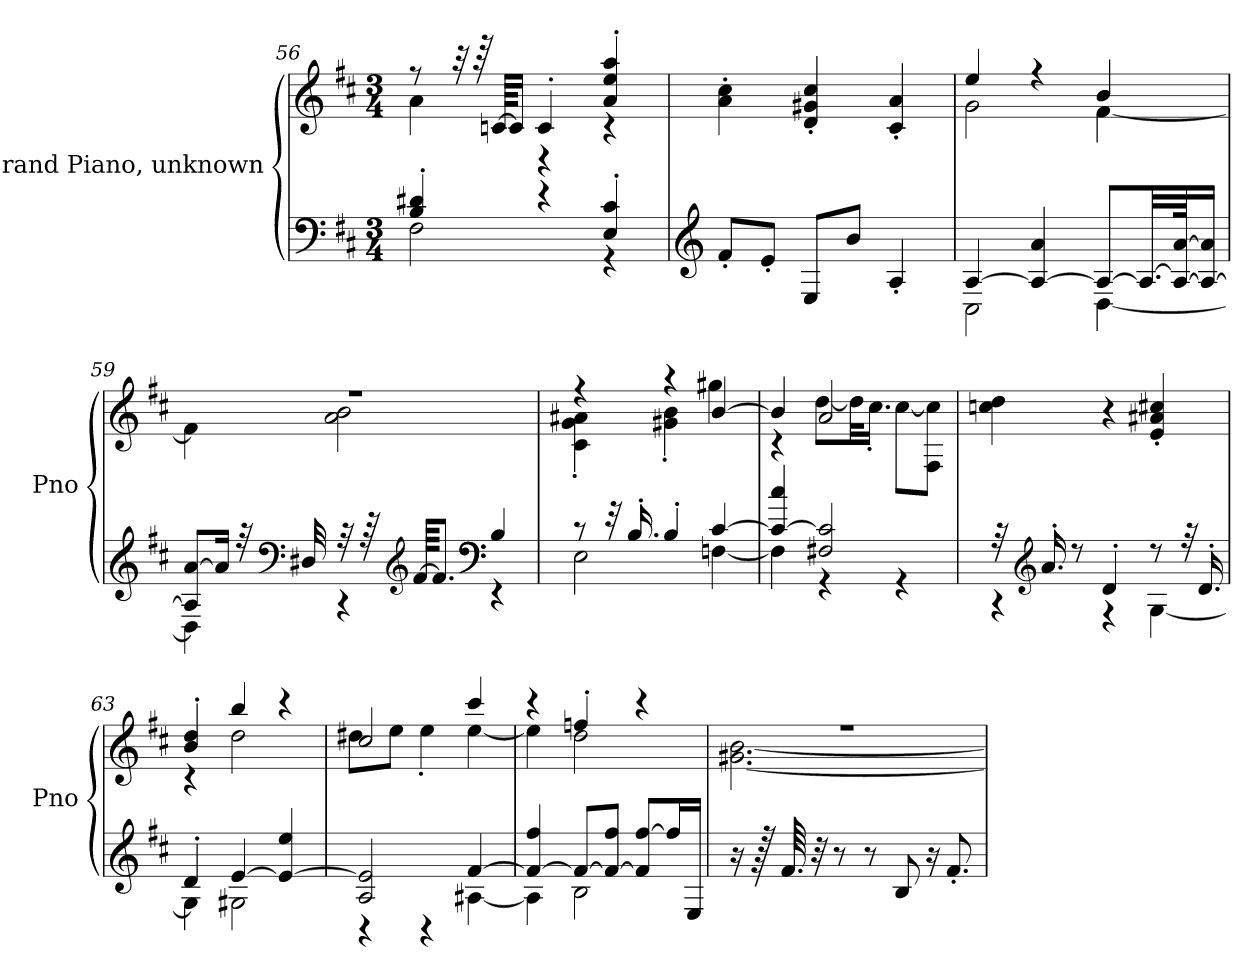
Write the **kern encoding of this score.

**kern	**kern
*part1	*part1
*staff2	*staff1
*I"Grand Piano, unknown	*
*I'Pno	*
*clefF4	*clefG2
*k[f#c#]	*k[f#c#]
*M3/4	*M3/4
=56	=56
*^	*^
4B/' 4d#X/'	2F#\	8r	4a\
.	.	32r	.
.	.	64r	.
.	.	[64cn/KKLL	.
.	.	16c/JJ]	.
4r	.	4c'/	4r
4E/' 4c#/'	4r	4a/' 4ee/' 4aa/'	4r
*v	*v	*	*
*	*v	*v
=57	=57
*clefG2	*
8f#'/L	4a\' 4cc#\'
8e'/J	.
8E/L	4d/' 4g#X/' 4cc#/'
8b/J	.
4A'/	4c#/' 4a/'
=58	=58
*^	*^
[4A/	2C#\	4ee/	2g\
4A/_ 4a/	.	4r	.
8A/L_	[4D\	4b/	[4f#\
32.A/LL_	.	.	.
64A/_ [64a/JK	.	.	.
16A/_ 16a/]JJ	.	.	.
!!LO:LB:g=z	!!
=59	=59	=59	=59
8A/] [8a/L	4D\]	2.r	4f#\]
16a/Jk]	.	.	.
32r	.	.	.
*clefF4	*	*	*
32D#X/	.	.	.
32r	4r	.	2a\ 2b\
64r	.	.	.
*clefG2	*	*	*
[64f#/KKKL	.	.	.
8.f#/J]	.	.	.
*clefF4	*	*	*
4B/	4r	.	.
=60	=60	=60	=60
8r	2E\	4r	4c#\' 4g\' 4a#X\'
32r	.	.	.
16.B'/	.	.	.
4B'/	.	4r	4g#X\' 4b\'
[4c#/	[4Fn\	[4b/	4gg#X\
=61	=61	=61	=61
4c#/_ 4cc#/	4F\]	4b/]	4r
2F#X/ 2c#/]	4r	2a/	[8dd\L
.	.	.	32dd\KL]
.	.	.	16.cc#'\JJ
.	4r	.	[8cc#\L
.	.	.	8F#\ 8cc#\]J
*	*	*v	*v
!!LO:LB:g=z
=62	=62	=62
32r	4r	4ccn\ 4dd\
*clefG2	*	*
16.a'/	.	.
8r	.	.
4d'/	4r	4r
8r	[4G\	4e/' 4a#X/' 4cc#X/'
32r	.	.
16.d'/	.	.
=63	=63	=63
*	*	*^
4d'/	4G\]	4b/' 4dd/'	4r
[4e/	2G#X\	4bb/	2dd\
4e/_ 4ee/	.	4r	.
=64	=64	=64	=64
2A/ 2e/]	4r	2cc#/	8dd#X\L
.	.	.	8ee\J
.	4r	.	4ee'\
[4f#/	[4A#X\	4ccc#/	[4ee\
=65	=65	=65	=65
4f#/_ 4ff#/	4A#\]	4r	4ee\]
8f#/L_	2B\	4ffn'/	2dd\
8f#/_ 8ff#/J	.	.	.
8f#/] [8ff#/L	.	4r	.
16ff#/L]	.	.	.
16E/JJ	.	.	.
*v	*v	*	*
=66	=66	=66
16r	2.r	[2.g#X\ [2.b\
128r	.	.
64.f#/	.	.
32r	.	.
8r	.	.
8r	.	.
8B/	.	.
16r	.	.
8.f#'/	.	.
*	*v	*v
=	=
*-	*-
